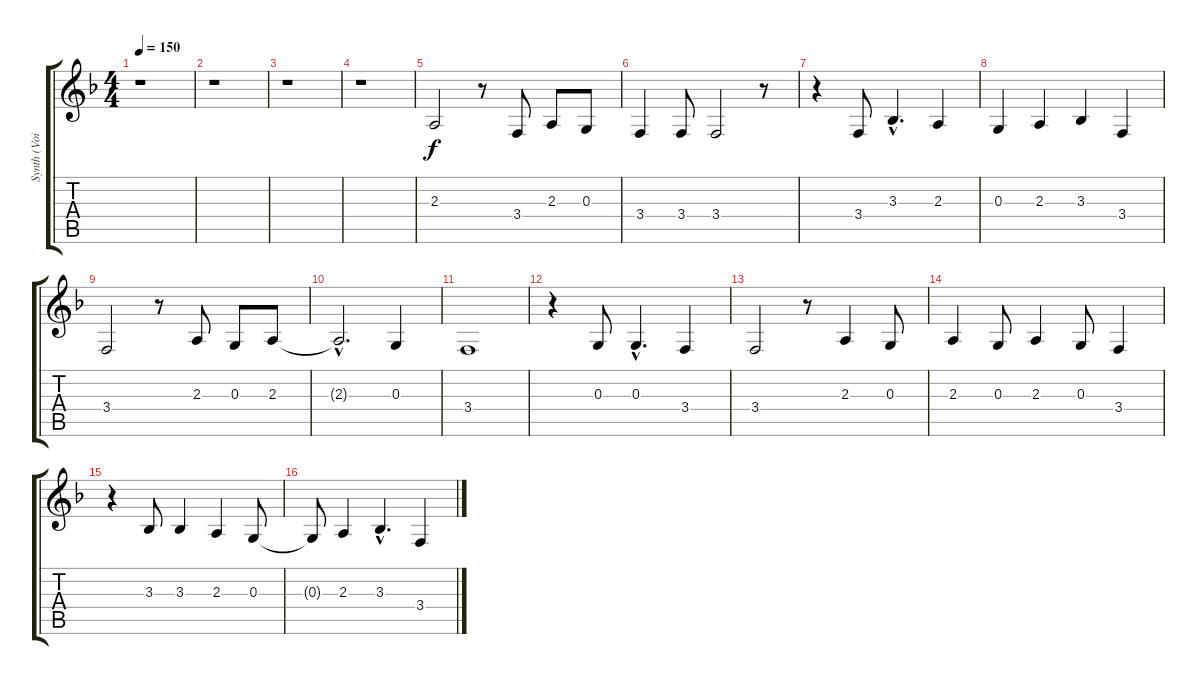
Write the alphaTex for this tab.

\track ("Synth (Voice)" "Synth (Voi") {instrument lead6voice}
\staff {score tabs}
\tuning (E4 B3 G3 D3 A2 E2) {hide}
\ts (4 4)
\tempo 150
\clef g2
\ks f
r.1{dy f} |
r.1 |
r.1 |
r.1 |
2.3.2 r.8 3.4.8 2.3.8 0.3.8 |
3.4.4 3.4.8 3.4.2 r.8 |
r.4 3.4.8 3.3{hac}.4{d} 2.3.4 |
0.3.4 2.3.4 3.3.4 3.4.4 |
3.4.2 r.8 2.3.8 0.3.8 2.3.8 |
2.3{hac t}.2{d} 0.3.4 |
3.4.1 |
r.4 0.3.8 0.3{hac}.4{d} 3.4.4 |
3.4.2 r.8 2.3.4 0.3.8 |
2.3.4 0.3.8 2.3.4 0.3.8 3.4.4 |
r.4 3.3.8 3.3.4 2.3.4 0.3.8 |
0.3{t}.8 2.3.4 3.3{hac}.4{d} 3.4.4
